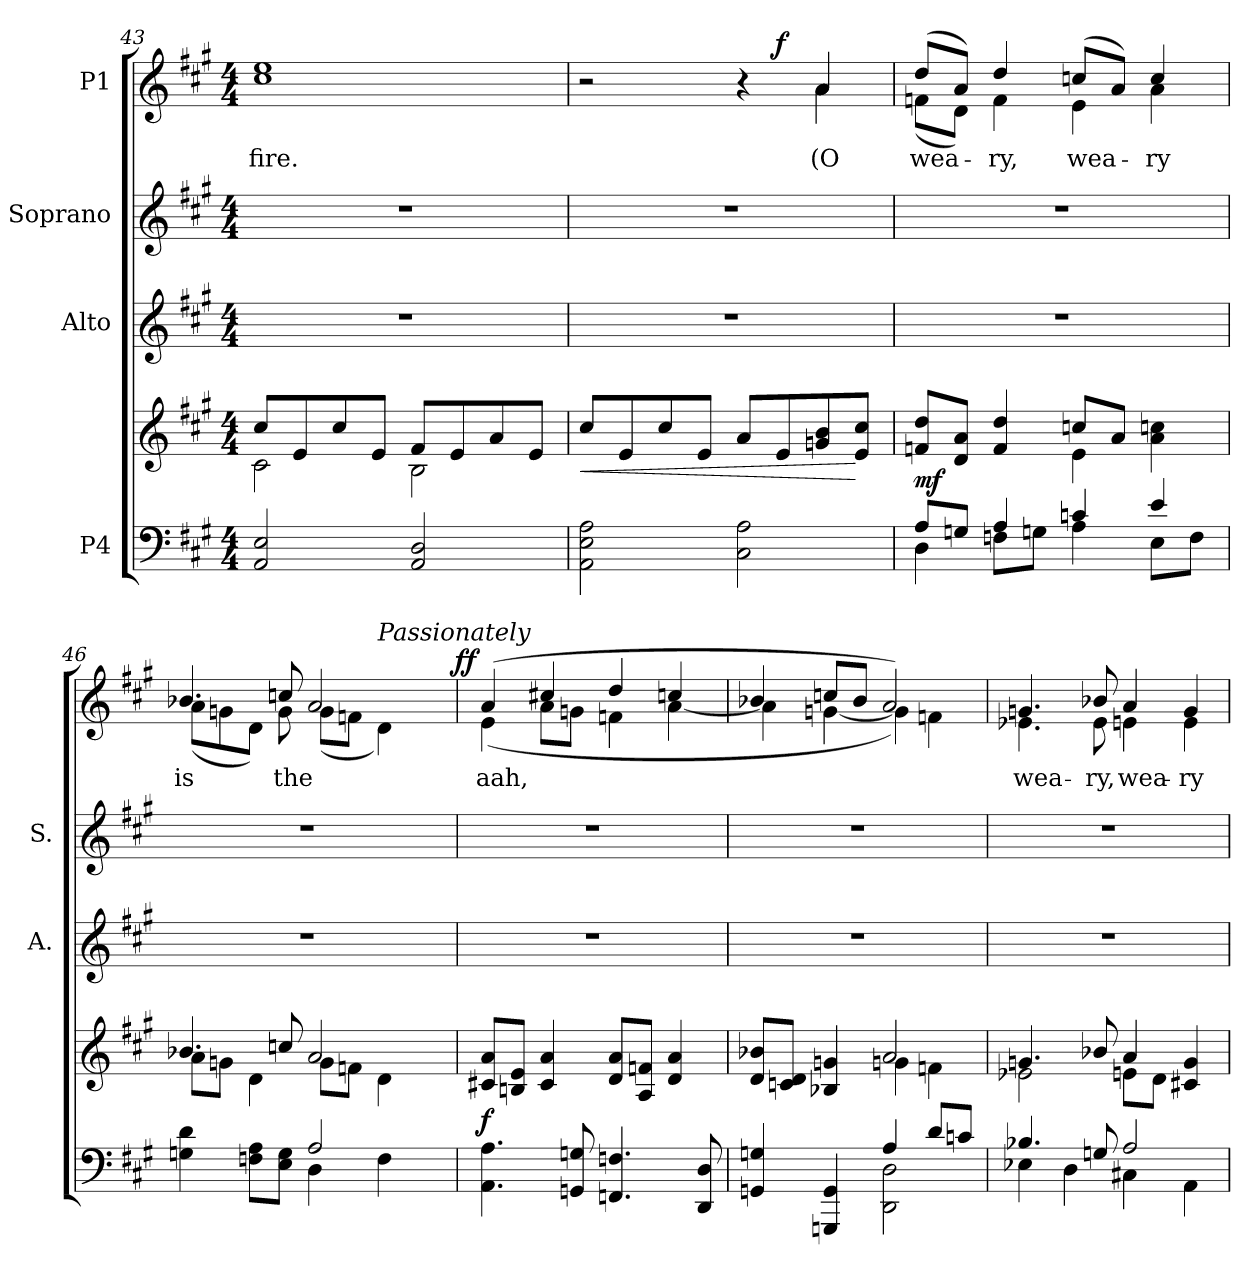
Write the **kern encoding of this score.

**kern	**kern	**dynam	**kern	**kern	**kern	**text	**dynam
*part4	*part4	*part4	*part3	*part2	*part1	*part1	*part1
*staff5	*staff4	*staff4/5	*staff3	*staff2	*staff1	*staff1	*staff1
*I"P4	*	*	*I"Alto	*I"Soprano	*I"P1	*	*
*	*	*	*I'A.	*I'S.	*	*	*
!!LO:LB:g=z
*clefF4	*clefG2	*	*clefG2	*clefG2	*clefG2	*	*
*k[f#c#g#]	*k[f#c#g#]	*	*k[f#c#g#]	*k[f#c#g#]	*k[f#c#g#]	*	*
*A:	*A:	*	*A:	*A:	*A:	*	*
*M4/4	*M4/4	*	*M4/4	*M4/4	*M4/4	*	*
=43	=43	=43	=43	=43	=43	=43	=43
*	*^	*	*	*	*	*	*
!	!	!	!	!	!	!	!LO:LY:b:color=#000000	!
*	*	*	*	*	*	*^	*	*
2AAi/ 2Ei	8cc#i/L	2c#i\	.	1r	1r	1eei	1cc#i	fire.	.
.	8ei/	.	.	.	.	.	.	.	.
.	8cc#i/	.	.	.	.	.	.	.	.
.	8ei/J	.	.	.	.	.	.	.	.
2AAi/ 2Di	8f#i/L	2Bi\	.	.	.	.	.	.	.
.	8ei/	.	.	.	.	.	.	.	.
.	8ai/	.	.	.	.	.	.	.	.
.	8ei/J	.	.	.	.	.	.	.	.
*	*v	*v	*	*	*	*v	*v	*	*
=44	=44	=44	=44	=44	=44	=44	=44
!	!	!LO:HP:b	!	!	!	!	!
*	*	*	*	*	*^	*	*
*	*	*	*	*	*	*^	*	*
2AAi\ 2Ei 2Ai	8cc#i/L	<	1r	1r	2r	2ryy	2ryy	.	.
.	8ei/	.	.	.	.	.	.	.	.
.	8cc#i/	.	.	.	.	.	.	.	.
.	8ei/J	.	.	.	.	.	.	.	.
2C#i\ 2Ai	8ai/L	.	.	.	4r	4ryy	8ryy	.	.
.	8ei/	.	.	.	.	.	4.ryy	.	f
!	!	!	!	!	!	!	!	!LO:LY:b:color=#000000	!
.	8gni/ 8bi	.	.	.	4ai/	4ai\	.	(O	.
.	8ei/ 8cc#iJ	[	.	.	.	.	.	.	.
*	*	*	*	*	*v	*v	*v	*	*
=45	=45	=45	=45	=45	=45	=45	=45
*^	*^	*	*	*	*	*	*
*	*	*	*	*	*	*	*^	*	*
*	*	*	*	*	*	*	*	*^	*	*
!	!	!	!	!	!	!	!	!	!	!LO:LY:b:color=#000000	!
*	*	*	*	*	*	*	*	*v	*v	*	*
8Ai/L	4Di\	8fni/ 8ddiL	2ryy	mf	1r	1r	(8ddi/L	(8fni\L	wea-	.
8Gni/J	.	8di/ 8aiJ	.	.	.	.	8ai/J)	8di\J)	.	.
!	!	!	!	!	!	!	!	!	!LO:LY:b:color=#000000	!
4Ai/	8Fni\L	4fi/ 4ddi	.	.	.	.	4ddi/	4fi\	-ry,	.
.	8Gni\J	.	.	.	.	.	.	.	.	.
!	!	!	!	!	!	!	!	!	!LO:LY:b:color=#000000	!
4cni/	4Ai\	8ccni/L	4ei\	.	.	.	(8ccni/L	4ei\	wea-	.
.	.	8ai/J	.	.	.	.	8ai/J)	.	.	.
!	!	!	!	!	!	!	!	!	!LO:LY:b:color=#000000	!
4ei/	8Ei\L	4ai\ 4ccni	4ryy	.	.	.	4cci/	4ai\	-ry	.
.	8Fi\J	.	.	.	.	.	.	.	.	.
*	*	*	*	*	*	*	*v	*v	*	*
=46	=46	=46	=46	=46	=46	=46	=46	=46	=46
!	!	!	!	!	!	!	!	!LO:LY:b:color=#000000	!
*	*	*	*	*	*	*	*^	*	*
*	*	*	*	*	*	*	*	*^	*	*
4Gni\ 4di	2ryy	4.b-Xi/	8ai\L	.	1r	1r	4.b-Xi/	(8ai\L	2ryy	is	.
.	.	.	8gni\J	.	.	.	.	8gni\	.	.	.
8Fni\ 8AiL	.	.	4di\	.	.	.	.	8di\J)	.	.	.
!	!	!	!	!	!	!	!	!	!	!LO:LY:b:color=#000000	!
8Ei\ 8GiJ	.	8ccni/	.	.	.	.	8ccni/	8gi\	.	the	.
2Ai/	4Di\	2ai/	8gi\L	.	.	.	2ai/	(8gi\L	4ryy	.	.
.	.	.	8fni\J	.	.	.	.	8fni\J	.	.	.
!	!	!	!	!	!	!	!	!LO:TX:a:i:t=Passionately	!	!	!
.	4Fi\	.	4di\	.	.	.	.	4di\)	8ryy	.	.
.	.	.	.	.	.	.	.	.	16ryy	.	.
.	.	.	.	.	.	.	.	.	32ryy	.	.
.	.	.	.	.	.	.	.	.	64ryy	.	.
.	.	.	.	.	.	.	.	.	128...ryy	.	.
.	.	.	.	.	.	.	.	.	1024ryy	.	ff
*v	*v	*	*	*	*	*	*v	*v	*v	*	*
*	*v	*v	*	*	*	*	*	*
=47	=47	=47	=47	=47	=47	=47	=47
*^	*^	*	*	*	*^	*	*
*	*	*	*	*	*	*	*	*^	*	*
!	!	!	!	!	!	!	!	!	!	!LO:LY:b:color=#000000	!
*v	*v	*	*	*	*	*	*	*v	*v	*	*
*	*v	*v	*	*	*	*	*	*	*
4.AAi\ 4.Ai	8c#Xi/ 8aiL	f	1r	1r	(4ai/	(4ei\	aah,	.
.	8Bni/ 8eiJ	.	.	.	.	.	.	.
.	4c#i/ 4ai	.	.	.	4cc#Xi/	8ai\L	.	.
8GGni/ 8Gni	.	.	.	.	.	8gni\J	.	.
4.FFni/ 4.Fni	8di/ 8aiL	.	.	.	4ddi/	4fni\	.	.
.	8Ai/ 8fniJ	.	.	.	.	.	.	.
.	4di/ 4ai	.	.	.	4ccni/	[<4ai\	.	.
8DDi/ 8Di	.	.	.	.	.	.	.	.
!!LO:PB:g=z	!!
=48	=48	=48	=48	=48	=48	=48	=48	=48
*^	*^	*	*	*	*	*	*	*
4GGni/ 4Gni	2ryy	8di/ 8b-XiL	2ryy	.	1r	1r	4b-Xi/	4ai\]	.	.
.	.	8cni/ 8diJ	.	.	.	.	.	.	.	.
4GGGni/ 4GGi	.	4B-Xi/ 4gni	.	.	.	.	8ccni/L	[<4gni\	.	.
.	.	.	.	.	.	.	8b-i/J	.	.	.
4Ai/	2DDi\ 2Di	2ai/	4gni\	.	.	.	2ai/)	4gi\])	.	.
8di/L	.	.	4fni\	.	.	.	.	4fni\	.	.
8cni/J	.	.	.	.	.	.	.	.	.	.
=49	=49	=49	=49	=49	=49	=49	=49	=49	=49	=49
!	!	!	!	!	!	!	!	!	!LO:LY:b:color=#000000	!
4.B-Xi/	4E-Xi\	4.gni/	2e-Xi\	.	1r	1r	4.gni/	4.e-Xi\	wea-	.
.	4Di\	.	.	.	.	.	.	.	.	.
!	!	!	!	!	!	!	!	!	!LO:LY:b:color=#000000	!
8Gni/	.	8b-Xi/	.	.	.	.	8b-Xi/	8e-i\	-ry,	.
!	!	!	!	!	!	!	!	!	!LO:LY:b:color=#000000	!
2Ai/	4C#Xi\	4ai/	8eni\L	.	.	.	4ai/	4eni\	wea-	.
.	.	.	8di\J	.	.	.	.	.	.	.
!	!	!	!	!	!	!	!	!	!LO:LY:b:color=#000000	!
.	4AAi\	4c#Xi/ 4gi	4ryy	.	.	.	4gi/	4ei\	-ry	.
*v	*v	*	*	*	*	*	*v	*v	*	*
*	*v	*v	*	*	*	*	*	*
=	=	=	=	=	=	=	=
*-	*-	*-	*-	*-	*-	*-	*-
